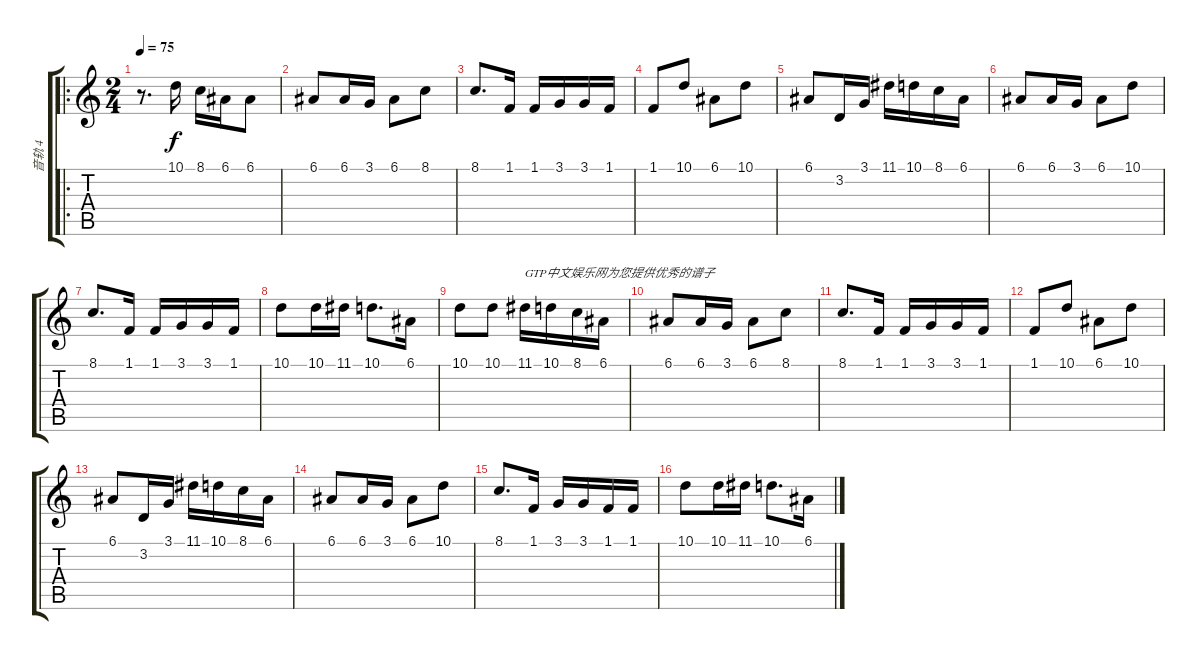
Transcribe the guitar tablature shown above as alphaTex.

\track ("音轨 4" "音轨 4") {instrument trumpet}
\staff {score tabs}
\tuning (E4 B3 G3 D3 A2 E2) {hide}
\ro
\ts (2 4)
\tempo 75
\clef g2
\ks c
r.8{d dy f} 10.1.16 8.1.16 6.1.16 6.1.8 |
6.1.8 6.1.16 3.1.16 6.1.8 8.1.8 |
8.1.8{d} 1.1.16 1.1.16 3.1.16 3.1.16 1.1.16 |
1.1.8 10.1.8 6.1.8 10.1.8 |
6.1.8 3.2.16 3.1.16 11.1.16 10.1.16 8.1.16 6.1.16 |
6.1.8 6.1.16 3.1.16 6.1.8 10.1.8 |
8.1.8{d} 1.1.16 1.1.16 3.1.16 3.1.16 1.1.16 |
10.1.8 10.1.16 11.1.16 10.1.8{d} 6.1.16 |
10.1.8 10.1.8 11.1.16{txt "GTP中文娱乐网为您提供优秀的谱子"} 10.1.16 8.1.16 6.1.16 |
6.1.8 6.1.16 3.1.16 6.1.8 8.1.8 |
8.1.8{d} 1.1.16 1.1.16 3.1.16 3.1.16 1.1.16 |
1.1.8 10.1.8 6.1.8 10.1.8 |
6.1.8 3.2.16 3.1.16 11.1.16 10.1.16 8.1.16 6.1.16 |
6.1.8 6.1.16 3.1.16 6.1.8 10.1.8 |
8.1.8{d} 1.1.16 3.1.16 3.1.16 1.1.16 1.1.16 |
10.1.8 10.1.16 11.1.16 10.1.8{d} 6.1.16
